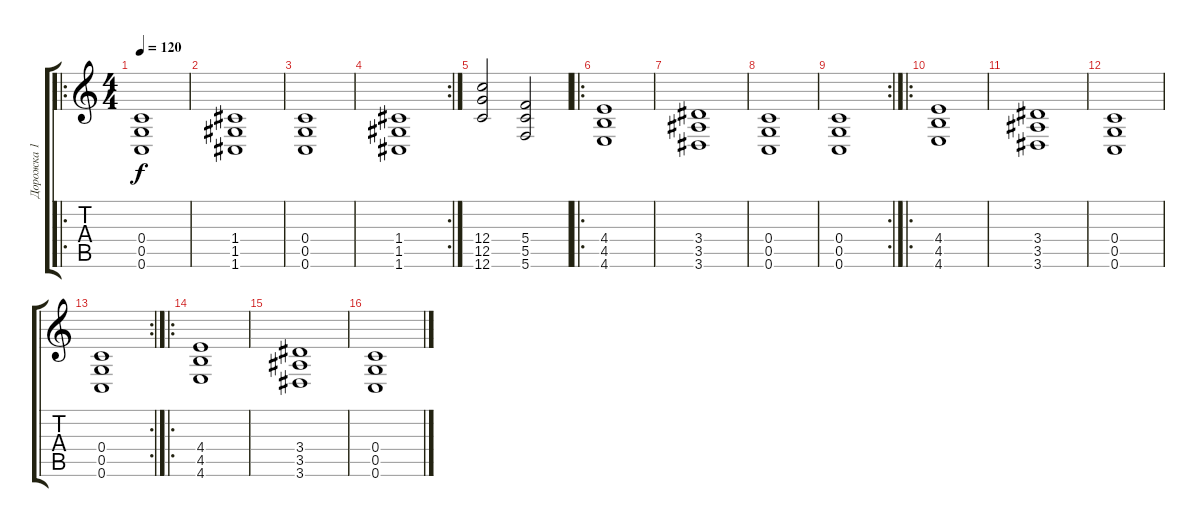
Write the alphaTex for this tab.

\track ("Дорожка 1" "Дорожка 1") {instrument distortionguitar}
\staff {score tabs}
\tuning (D4 A3 F3 C3 G2 C2) {hide}
\ro
\ts (4 4)
\tempo 120
\clef g2
\ks c
(0.4 0.5 0.6).1{dy f} |
(1.4 1.5 1.6).1 |
(0.4 0.5 0.6).1 |
\rc 2
(1.4 1.5 1.6).1 |
(12.4 12.5 12.6).2 (5.4 5.5 5.6).2 |
\ro
(4.4 4.5 4.6).1 |
(3.4 3.5 3.6).1 |
(0.4 0.5 0.6).1 |
\rc 2
(0.4 0.5 0.6).1 |
\ro
(4.4 4.5 4.6).1 |
(3.4 3.5 3.6).1 |
(0.4 0.5 0.6).1 |
\rc 2
(0.4 0.5 0.6).1 |
\ro
(4.4 4.5 4.6).1 |
(3.4 3.5 3.6).1 |
(0.4 0.5 0.6).1
